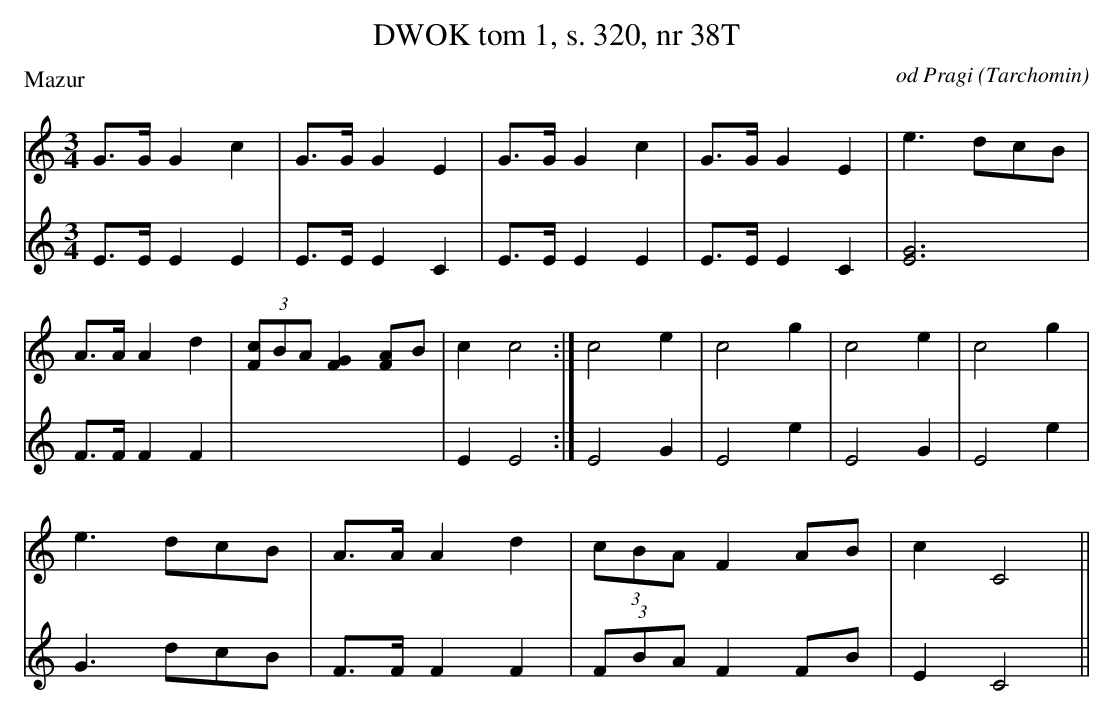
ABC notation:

X:1
T: DWOK tom 1, s. 320, nr 38T
O: od Pragi (Tarchomin)
M: 3/4
L: 1/16
P: Mazur
V:V1
K: C
G3GG4c4 | G3GG4E4 | G3GG4c4 | G3GG4E4 | e6d2c2B2 |
A3AA4d4 | (3[c2F2]B2A2 [F4G4] [A2F2]B2 | c4c8 :| c8e4 | c8g4 | c8e4 | c8g4 |
e6d2c2B2 | A3AA4d4 | (3c2B2A2F4A2B2 | c4C8||
V:V2
K: C
E3EE4E4| E3EE4C4| E3EE4E4| E3EE4C4|[G12E12] |
F3FF4F4| x12 | E4E8:| E8G4 | E8e4 | E8G4| E8e4|
G6d2c2B2| F3FF4F4| (3F2B2A2 F4F2B2| E4C8||
